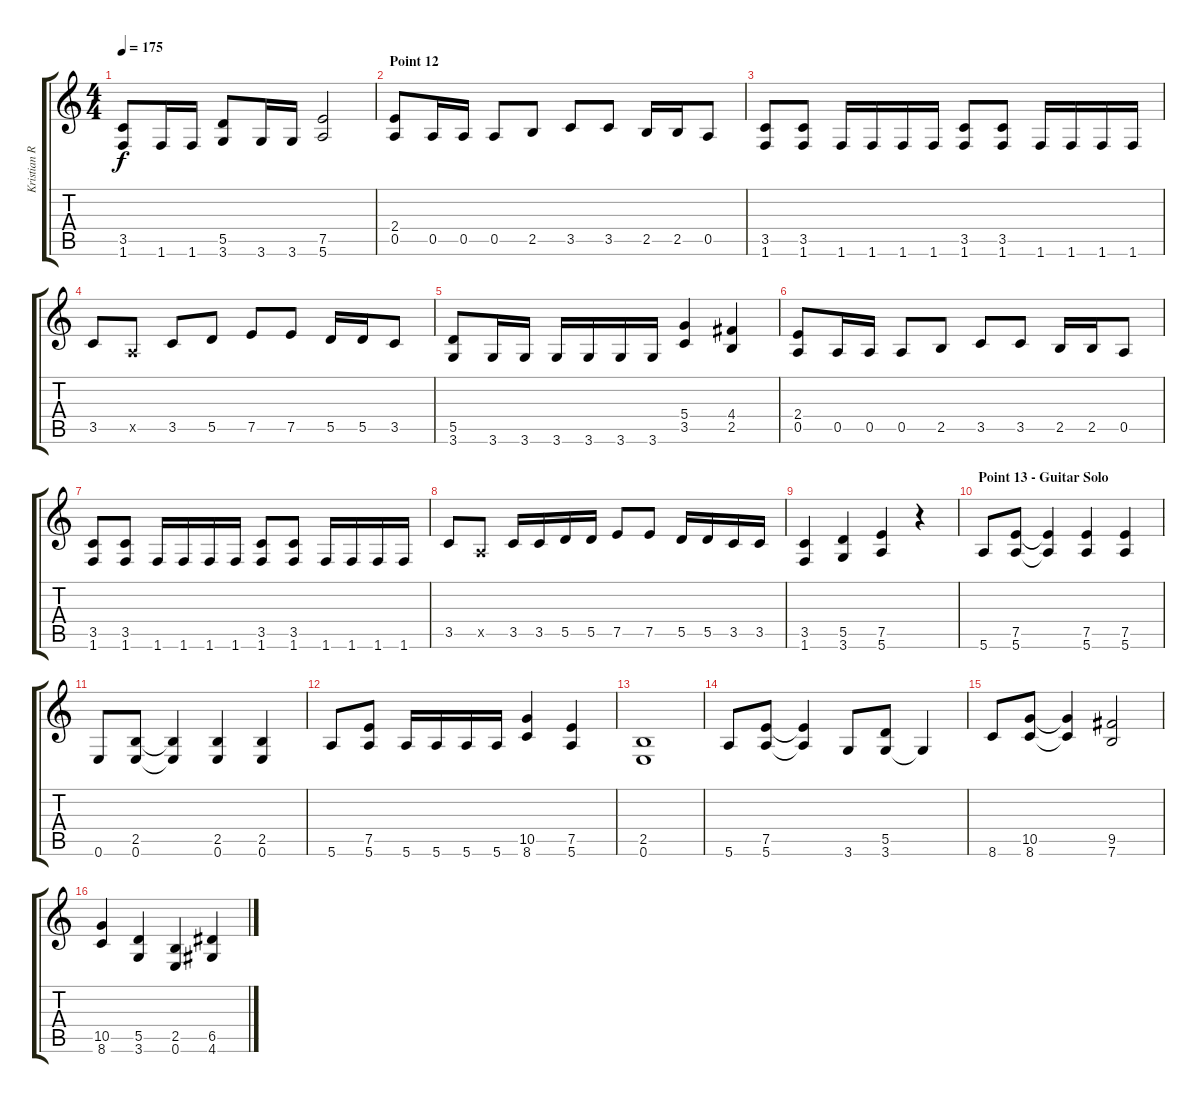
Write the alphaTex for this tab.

\track ("Kristian Ranta" "Kristian R") {instrument distortionguitar}
\staff {score tabs}
\tuning (E4 B3 G3 D3 A2 E2) {hide}
\ts (4 4)
\tempo 175
\clef g2
\ks c
(3.5 1.6).8{dy f} 1.6.16 1.6.16 (5.5 3.6).8 3.6.16 3.6.16 (7.5 5.6).2 |
\section ("" "Point 12")
(2.4 0.5).8 0.5.16 0.5.16 0.5.8 2.5.8 3.5.8 3.5.8 2.5.16 2.5.16 0.5.8 |
(3.5 1.6).8 (3.5 1.6).8 1.6.16 1.6.16 1.6.16 1.6.16 (3.5 1.6).8 (3.5 1.6).8 1.6.16 1.6.16 1.6.16 1.6.16 |
3.5.8 0.5{x}.8 3.5.8 5.5.8 7.5.8 7.5.8 5.5.16 5.5.16 3.5.8 |
(5.5 3.6).8 3.6.16 3.6.16 3.6.16 3.6.16 3.6.16 3.6.16 (5.4 3.5).4 (4.4 2.5).4 |
(2.4 0.5).8 0.5.16 0.5.16 0.5.8 2.5.8 3.5.8 3.5.8 2.5.16 2.5.16 0.5.8 |
(3.5 1.6).8 (3.5 1.6).8 1.6.16 1.6.16 1.6.16 1.6.16 (3.5 1.6).8 (3.5 1.6).8 1.6.16 1.6.16 1.6.16 1.6.16 |
3.5.8 0.5{x}.8 3.5.16 3.5.16 5.5.16 5.5.16 7.5.8 7.5.8 5.5.16 5.5.16 3.5.16 3.5.16 |
(3.5 1.6).4 (5.5 3.6).4 (7.5 5.6).4 r.4 |
\section ("" "Point 13 - Guitar Solo")
5.6.8 (7.5 5.6).8 (7.5{t} 5.6{t}).4 (7.5 5.6).4 (7.5 5.6).4 |
0.6.8 (2.5 0.6).8 (2.5{t} 0.6{t}).4 (2.5 0.6).4 (2.5 0.6).4 |
5.6.8 (7.5 5.6).8 5.6.16 5.6.16 5.6.16 5.6.16 (10.5 8.6).4 (7.5 5.6).4 |
(2.5 0.6).1 |
5.6.8 (7.5 5.6).8 (7.5{t} 5.6{t}).4 3.6.8 (5.5 3.6).8 3.6{t}.4 |
8.6.8 (10.5 8.6).8 (10.5{t} 8.6{t}).4 (9.5 7.6).2 |
(10.5 8.6).4 (5.5 3.6).4 (2.5 0.6).4 (6.5 4.6).4
